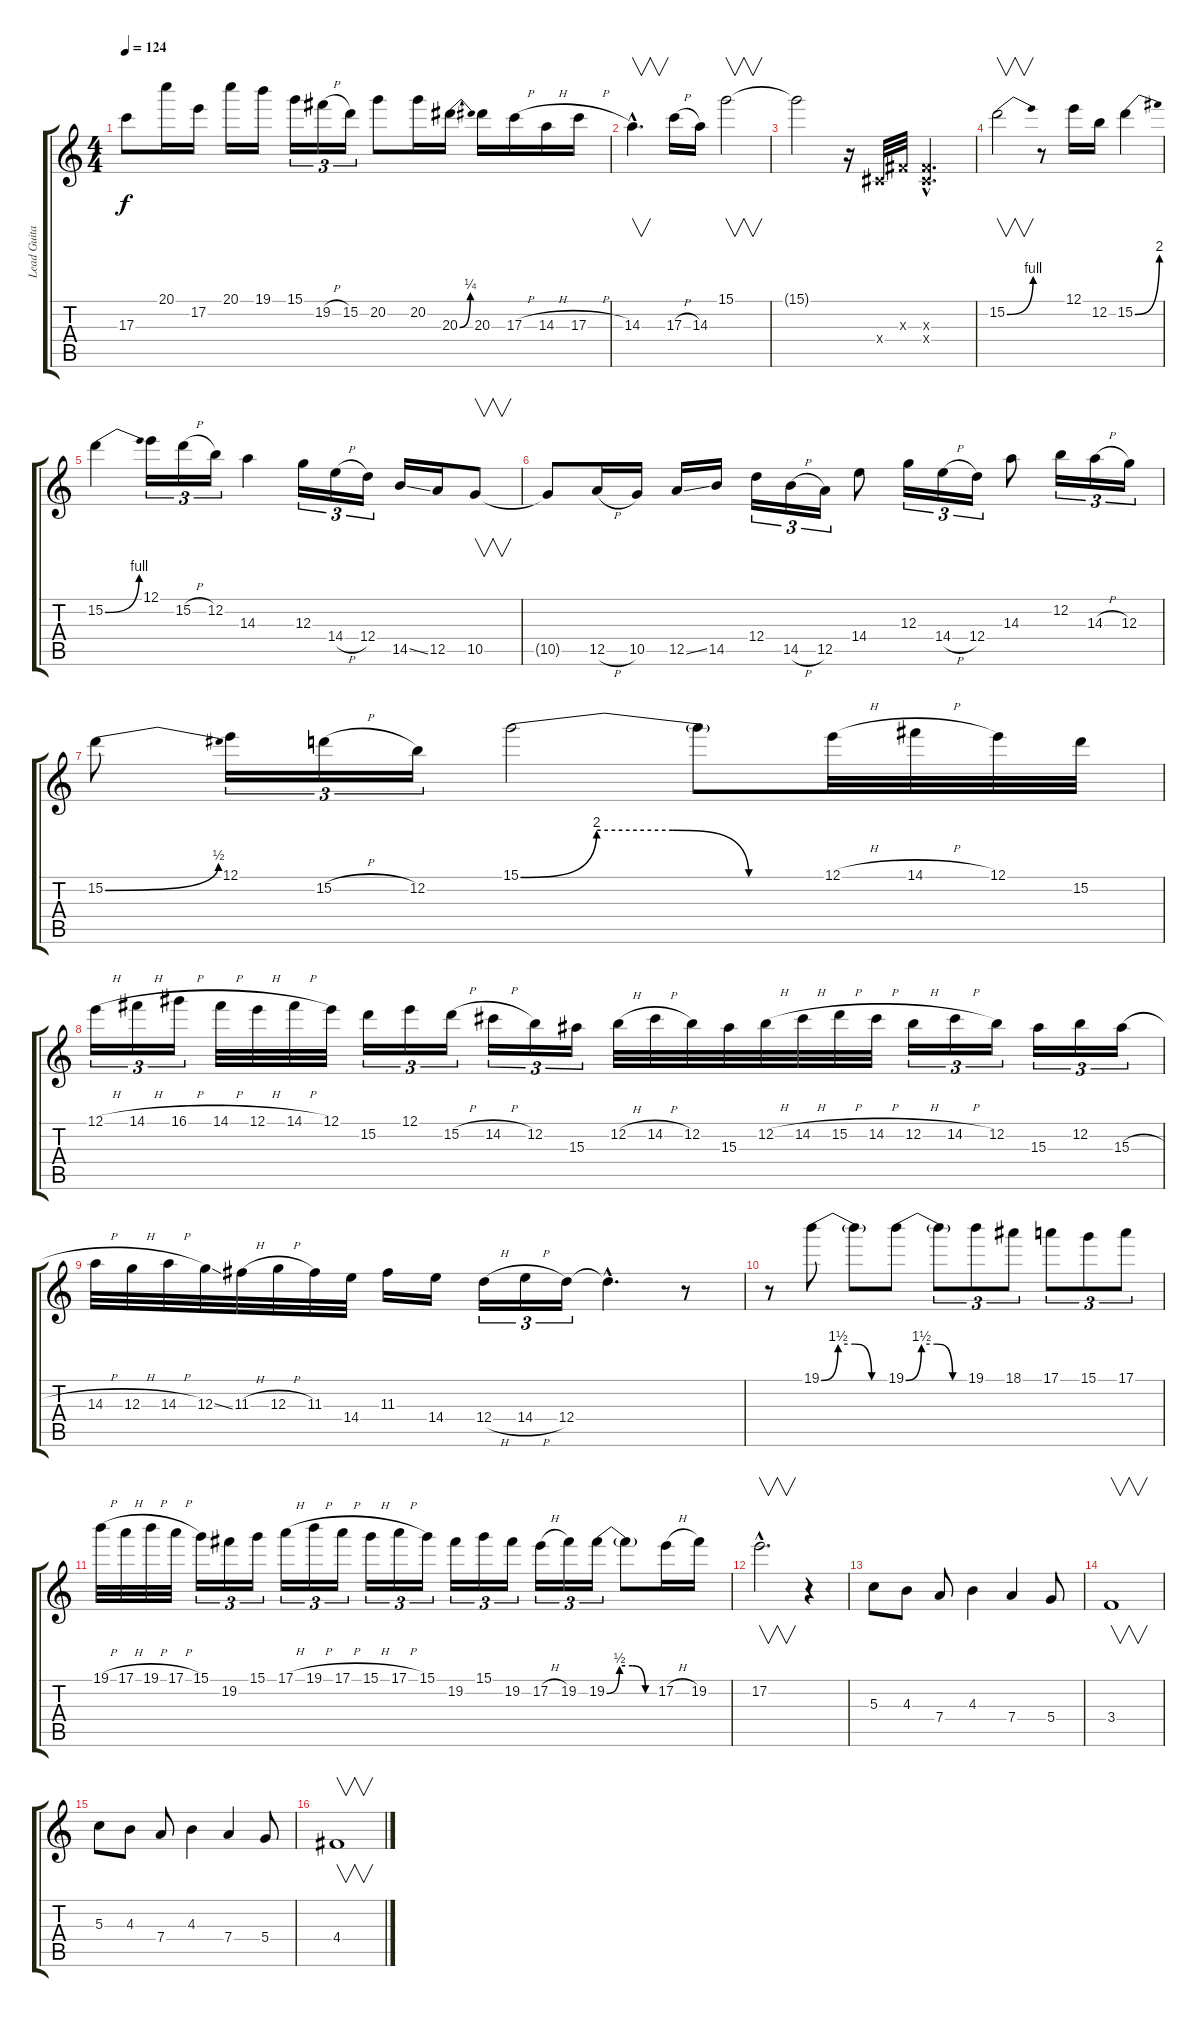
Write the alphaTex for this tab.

\track ("Lead Guitar" "Lead Guita") {instrument distortionguitar}
\staff {score tabs}
\tuning (E4 B3 G3 D3 A2 E2) {hide}
\ts (4 4)
\tempo 124
\clef g2
\ks c
17.3.8{dy f} 20.1.16 17.2.16 20.1.16 19.1.16 15.1.16{tu (3 2)} 19.2{h}.16{tu (3 2)} 15.2.16{tu (3 2)} 20.2.8 20.2.16 20.3{be (bend 0 0 60 1)}.16 20.3.16 17.3{h}.16 14.3{h}.16 17.3{h}.16 |
14.3{hac}.4{v d} 17.3{h}.16 14.3.16 15.1.2{v} |
15.1{t}.2 r.16 -1.4{x}.32 -1.3{x}.32 (-1.3{hac x} -1.4{hac x}).4{d} |
15.2{be (bend 0 0 60 4)}.2{v} r.8 12.1.16 12.2.16 15.2{be (bend 0 0 60 8)}.4 |
15.2{be (bend 0 0 60 4)}.4 12.1.16{tu (3 2)} 15.2{h}.16{tu (3 2)} 12.2.16{tu (3 2)} 14.3.4 12.3.16{tu (3 2)} 14.4{h}.16{tu (3 2)} 12.4.16{tu (3 2)} 14.5{ss}.16 12.5.16 10.5.8{v} |
10.5{t}.8 12.5{h}.16 10.5.16 12.5{ss}.16 14.5.16 12.4.16{tu (3 2)} 14.5{h}.16{tu (3 2)} 12.5.16{tu (3 2)} 14.4.8 12.3.16{tu (3 2)} 14.4{h}.16{tu (3 2)} 12.4.16{tu (3 2)} 14.3.8 12.2.16{tu (3 2)} 14.3{h}.16{tu (3 2)} 12.3.16{tu (3 2)} |
15.2{be (bend 0 0 60 2)}.8 12.1.16{tu (3 2)} 15.2{h}.16{tu (3 2)} 12.2.16{tu (3 2)} 15.1{be (custom 0 0 15 8 30 8 45 0 60 0)}.2 15.1{t}.8 12.1{h}.32 14.1{h}.32 12.1.32 15.2.32 |
12.1{h}.16{tu (3 2)} 14.1{h}.16{tu (3 2)} 16.1{h}.16{tu (3 2)} 14.1{h}.32 12.1{h}.32 14.1{h}.32 12.1.32 15.2.16{tu (3 2)} 12.1.16{tu (3 2)} 15.2{h}.16{tu (3 2)} 14.2{h}.16{tu (3 2)} 12.2.16{tu (3 2)} 15.3.16{tu (3 2)} 12.2{h}.32 14.2{h}.32 12.2.32 15.3.32 12.2{h}.32 14.2{h}.32 15.2{h}.32 14.2{h}.32 12.2{h}.16{tu (3 2)} 14.2{h}.16{tu (3 2)} 12.2.16{tu (3 2)} 15.3.16{tu (3 2)} 12.2.16{tu (3 2)} 15.3{h}.16{tu (3 2)} |
14.3{h}.32 12.3{h}.32 14.3{h}.32 12.3{ss}.32 11.3{h}.32 12.3{h}.32 11.3.32 14.4.32 11.3.16 14.4.16 12.4{h}.16{tu (3 2)} 14.4{h}.16{tu (3 2)} 12.4.16{tu (3 2)} 12.4{hac t}.4{d} r.8 |
r.8 19.1{be (custom 0 0 15 6 30 6 45 0 60 0)}.8 19.1{t}.8 19.1{be (custom 0 0 15 6 30 6 45 0 60 0)}.8 19.1{t}.8{tu (3 2)} 19.1.8{tu (3 2)} 18.1.8{tu (3 2)} 17.1.8{tu (3 2)} 15.1.8{tu (3 2)} 17.1.8{tu (3 2)} |
19.1{h}.32 17.1{h}.32 19.1{h}.32 17.1{h}.32 15.1.16{tu (3 2)} 19.2.16{tu (3 2)} 15.1.16{tu (3 2)} 17.1{h}.16{tu (3 2)} 19.1{h}.16{tu (3 2)} 17.1{h}.16{tu (3 2)} 15.1{h}.16{tu (3 2)} 17.1{h}.16{tu (3 2)} 15.1.16{tu (3 2)} 19.2.16{tu (3 2)} 15.1.16{tu (3 2)} 19.2.16{tu (3 2)} 17.2{h}.16{tu (3 2)} 19.2.16{tu (3 2)} 19.2{be (custom 0 0 15 2 30 2 45 0 60 0)}.16{tu (3 2)} 19.2{t}.8 17.2{h}.16 19.2.16 |
17.2{hac}.2{v d} r.4 |
5.3.8 4.3.8 7.4.8 4.3.4 7.4.4 5.4.8 |
3.4.1{v} |
5.3.8 4.3.8 7.4.8 4.3.4 7.4.4 5.4.8 |
4.4.1{v}
